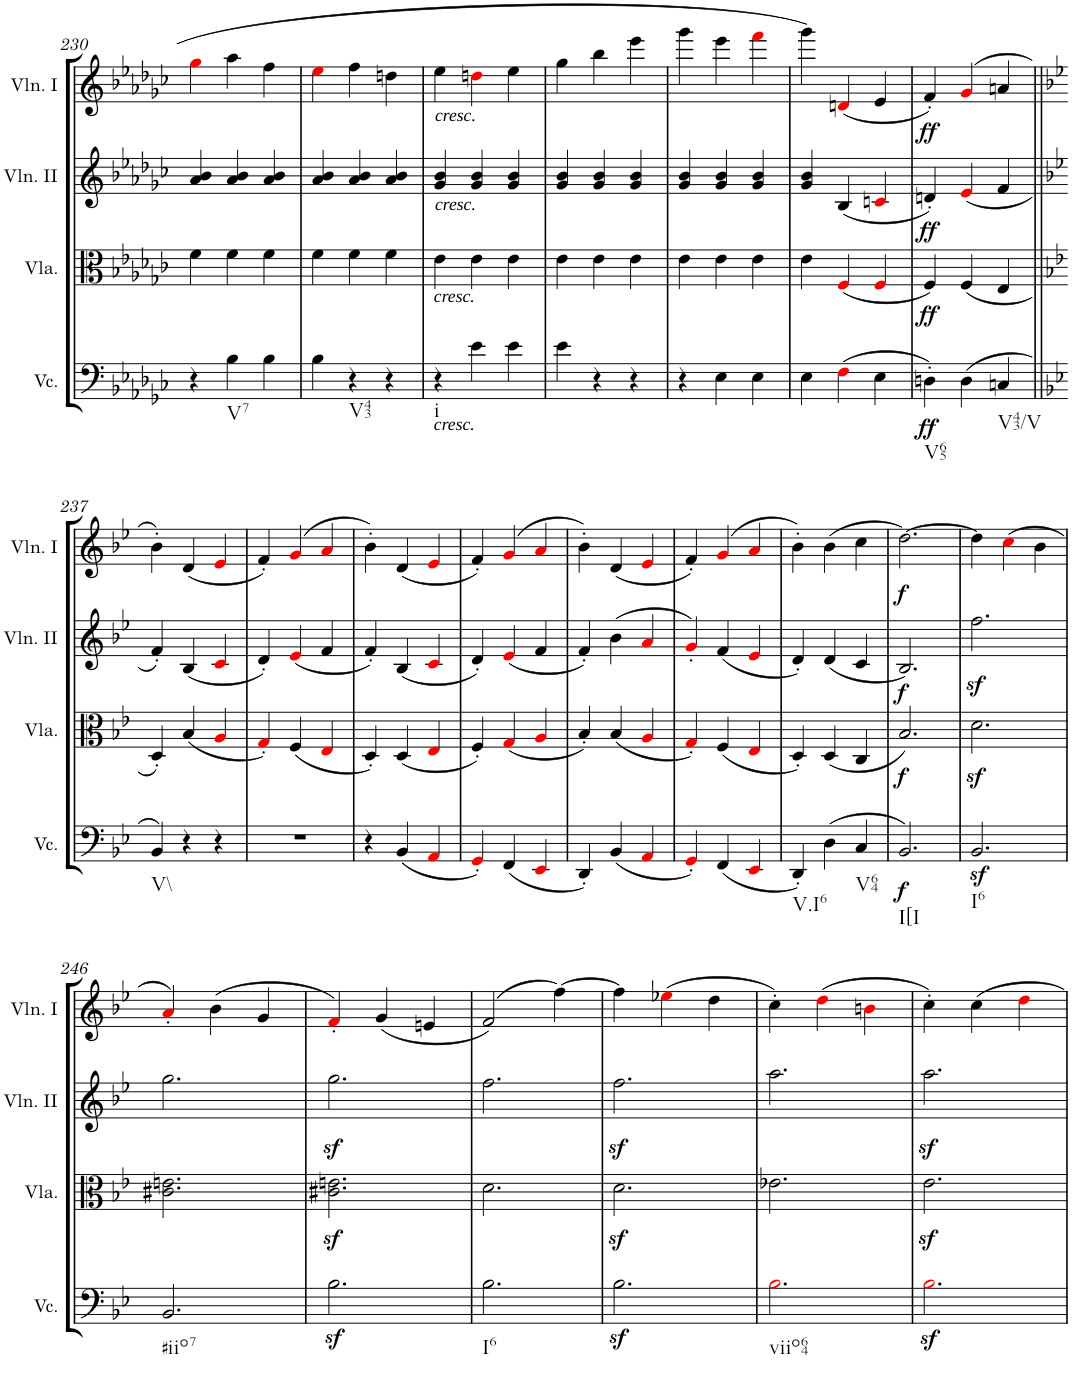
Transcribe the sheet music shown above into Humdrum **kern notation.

**kern	**dynam	**kern	**dynam	**kern	**dynam	**kern	**dynam
*part4	*part4	*part3	*part3	*part2	*part2	*part1	*part1
*staff4	*staff4	*staff3	*staff3	*staff2	*staff2	*staff1	*staff1
*I"Violoncello	*	*I"Viola	*	*I"Violin II	*	*I"Violin I	*
*I'Vc.	*	*I'Vla.	*	*I'Vln. II	*	*I'Vln. I	*
!!LO:PB:g=z
*clefF4	*	*clefC3	*	*clefG2	*	*clefG2	*
*k[b-e-a-d-g-c-]	*	*k[b-e-a-d-g-c-]	*	*k[b-e-a-d-g-c-]	*	*k[b-e-a-d-g-c-]	*
*e-:	*	*e-:	*	*e-:	*	*e-:	*
*M3/4	*	*M3/4	*	*M3/4	*	*M3/4	*
=230	=230	=230	=230	=230	=230	=230	=230
4r	.	4f\	.	4a-/ 4b-/	.	4gg-i\	.
!LO:TX:b:t=V7	!	!	!	!	!	!	!
4B-\	.	4f\	.	4a-/ 4b-/	.	4aa-\	.
4B-\	.	4f\	.	4a-/ 4b-/	.	4ff\	.
=231	=231	=231	=231	=231	=231	=231	=231
4B-\	.	4f\	.	4a-/ 4b-/	.	4ee-i\	.
!LO:TX:b:t=V43	!	!	!	!	!	!	!
4r	.	4f\	.	4a-/ 4b-/	.	4ff\	.
4r	.	4f\	.	4a-/ 4b-/	.	4ddn\	.
=232	=232	=232	=232	=232	=232	=232	=232
!	!	!	!	!	!	!LO:TX:b:i:t=cresc.	!
!	!	!	!	!LO:TX:b:i:t=cresc.	!	!	!
!	!	!LO:TX:b:i:t=cresc.	!	!	!	!	!
!LO:TX:b:i:t=cresc.	!	!	!	!	!	!	!
!LO:TX:b:t=i	!	!	!	!	!	!	!
4r	.	4e-\	.	4g-/ 4b-/	.	4ee-\	.
4e-\	.	4e-\	.	4g-/ 4b-/	.	4ddni\	.
4e-\	.	4e-\	.	4g-/ 4b-/	.	4ee-\	.
=233	=233	=233	=233	=233	=233	=233	=233
4e-\	.	4e-\	.	4g-/ 4b-/	.	4gg-\	.
4r	.	4e-\	.	4g-/ 4b-/	.	4bb-\	.
4r	.	4e-\	.	4g-/ 4b-/	.	4eee-\	.
=234	=234	=234	=234	=234	=234	=234	=234
4r	.	4e-\	.	4g-/ 4b-/	.	4ggg-\	.
4E-\	.	4e-\	.	4g-/ 4b-/	.	4eee-\	.
4E-\	.	4e-\	.	4g-/ 4b-/	.	4fffi\	.
=235	=235	=235	=235	=235	=235	=235	=235
4E-\	.	4e-\	.	4g-/ 4b-/	.	4ggg-\	.
(4Fi\	.	(4Fi/	.	(4B-/	.	(4dni/	.
4E-\	.	4Fi/	.	4cni/	.	4e-/	.
=236	=236	=236	=236	=236	=236	=236	=236
!LO:TX:b:t=V65	!	!	!	!	!	!	!
!	!LO:DY:b	!	!LO:DY:b	!	!LO:DY:b	!	!LO:DY:b
4Dn'\)	ff	4F/)	ff	4dn'/)	ff	4f'/)	ff
(4D\	.	(4F/	.	(4e-i/	.	(4g-i/	.
!LO:TX:b:t=V43/V	!	!	!	!	!	!	!
4Cn/	.	4E-/	.	4f/	.	4an/	.
!!LO:LB:g=z
=237||	=237||	=237||	=237||	=237||	=237||	=237||	=237||
*k[b-e-]	*	*k[b-e-]	*	*k[b-e-]	*	*k[b-e-]	*
*B-:	*	*B-:	*	*B-:	*	*B-:	*
!LO:TX:b:t=V\\	!	!	!	!	!	!	!
4BB-/)	.	4D'/)	.	4f'/)	.	4b-'\)	.
4r	.	(4B-/	.	(4B-/	.	(4d/	.
4r	.	4Ai/	.	4ci/	.	4e-i/	.
=238	=238	=238	=238	=238	=238	=238	=238
2.r	.	4G'i/)	.	4d'/)	.	4f'/)	.
.	.	(4F/	.	(4e-i/	.	(4gi/	.
.	.	4E-i/	.	4f/	.	4ai/	.
=239	=239	=239	=239	=239	=239	=239	=239
4r	.	4D'/)	.	4f'/)	.	4b-'\)	.
(4BB-/	.	(4D/	.	(4B-/	.	(4d/	.
4AAi/	.	4E-i/	.	4ci/	.	4e-i/	.
=240	=240	=240	=240	=240	=240	=240	=240
4GG'i/)	.	4F'/)	.	4d'/)	.	4f'/)	.
(4FF/	.	(4Gi/	.	(4e-i/	.	(4gi/	.
4EE-i/	.	4Ai/	.	4f/	.	4ai/	.
=241	=241	=241	=241	=241	=241	=241	=241
4DD'/)	.	4B-'/)	.	4f'/)	.	4b-'\)	.
(4BB-/	.	(4B-/	.	(4b-\	.	(4d/	.
4AAi/	.	4Ai/	.	4ai/	.	4e-i/	.
=242	=242	=242	=242	=242	=242	=242	=242
4GG'i/)	.	4G'i/)	.	4g'i/)	.	4f'/)	.
(4FF/	.	(4F/	.	(4f/	.	(4gi/	.
4EE-i/	.	4E-i/	.	4e-i/	.	4ai/	.
=243	=243	=243	=243	=243	=243	=243	=243
!LO:TX:b:t=V.I6	!	!	!	!	!	!	!
4DD'/)	.	4D'/)	.	4d'/)	.	4b-'\)	.
(4D\	.	(4D/	.	(4d/	.	(4b-\	.
!LO:TX:b:t=V64	!	!	!	!	!	!	!
4C/	.	4C/	.	4c/	.	4cc\	.
=244	=244	=244	=244	=244	=244	=244	=244
!LO:TX:b:t=I[I	!	!	!	!	!	!	!
!	!LO:DY:b	!	!LO:DY:b	!	!LO:DY:b	!	!LO:DY:b
2.BB-/)	f	2.B-/)	f	2.B-/)	f	[2.dd\)	f
=245	=245	=245	=245	=245	=245	=245	=245
!LO:TX:b:t=I6	!	!	!	!	!	!	!
2.BB-z</	.	2.dz<\	.	2.ffz<\	.	4dd\]	.
.	.	.	.	.	.	(4cci\	.
.	.	.	.	.	.	4b-\	.
!!LO:LB:g=z
=246	=246	=246	=246	=246	=246	=246	=246
!LO:TX:b:t=#iio7	!	!	!	!	!	!	!
2.BB-/	.	2.c#X\ 2.en\	.	2.gg\	.	4a'i/)	.
.	.	.	.	.	.	(4b-\	.
.	.	.	.	.	.	4g/	.
=247	=247	=247	=247	=247	=247	=247	=247
2.B-z<\	.	2.c#X\z< 2.en\z<	.	2.ggz<\	.	4f'i/)	.
.	.	.	.	.	.	(4g/	.
.	.	.	.	.	.	4en/	.
=248	=248	=248	=248	=248	=248	=248	=248
!LO:TX:b:t=I6	!	!	!	!	!	!	!
2.B-\	.	2.d\	.	2.ff\	.	(2f/)	.
.	.	.	.	.	.	[4ff\)	.
=249	=249	=249	=249	=249	=249	=249	=249
2.B-z<\	.	2.dz<\	.	2.ffz<\	.	4ff\]	.
.	.	.	.	.	.	(4ee-Xi\	.
.	.	.	.	.	.	4dd\	.
=250	=250	=250	=250	=250	=250	=250	=250
!LO:TX:b:t=viio64	!	!	!	!	!	!	!
2.B-i\	.	2.e-X\	.	2.aa\	.	4cc'\)	.
.	.	.	.	.	.	(4ddi\	.
.	.	.	.	.	.	4bni\	.
=251	=251	=251	=251	=251	=251	=251	=251
2.B-z<i\	.	2.e-z<\	.	2.aaz<\	.	4cc'\)	.
.	.	.	.	.	.	4cc\	.
.	.	.	.	.	.	4ddi\	.
=	=	=	=	=	=	=	=
*-	*-	*-	*-	*-	*-	*-	*-
